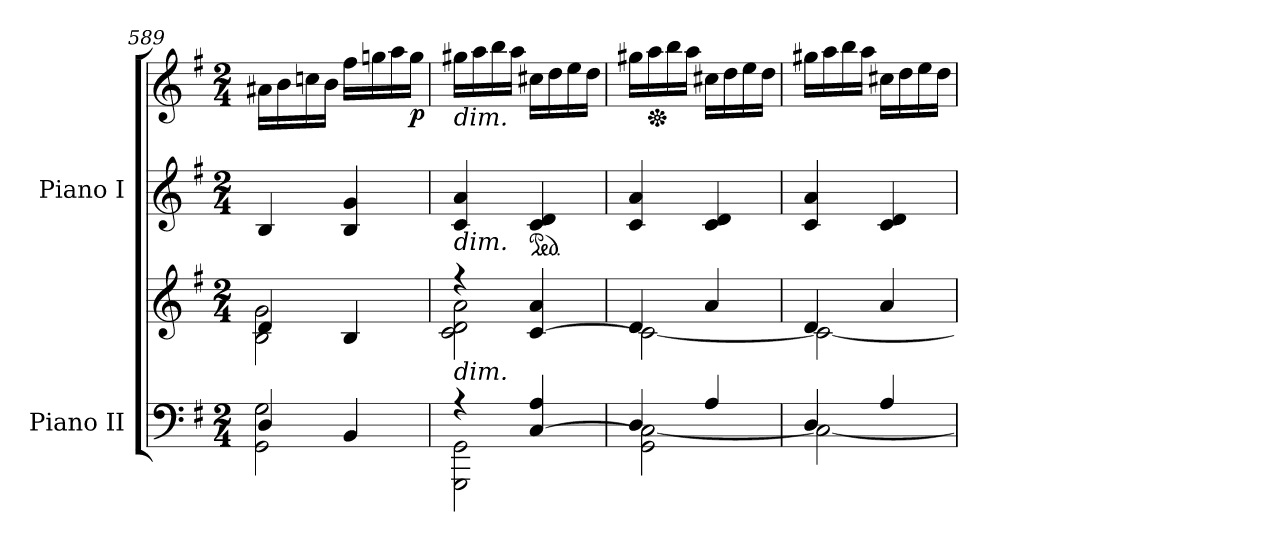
**kern	**kern	**kern	**kern	**dynam
*part2	*part2	*part1	*part1	*part1
*staff4	*staff3	*staff2	*staff1	*staff1/2
*I"Piano II	*	*I"Piano I	*	*
*I'Pno. II	*	*I'Pno. I	*	*
*clefF4	*clefG2	*clefG2	*clefG2	*
*k[f#]	*k[f#]	*k[f#]	*k[f#]	*
*M2/4	*M2/4	*M2/4	*M2/4	*
=589	=589	=589	=589	=589
*^	*^	*	*	*
4D!/	2GG!\ 2G!\	4d!/	2B!\ 2g!\	4B/	16a#X\LL	.
.	.	.	.	.	16b\	.
.	.	.	.	.	16ccn\	.
.	.	.	.	.	16b\JJ	.
4BB!/	.	4B!/	.	4B/ 4g/	16ff#\LL	.
.	.	.	.	.	16ggn\	.
.	.	.	.	.	16aa\	.
!	!	!	!	!	!	!LO:DY:b
.	.	.	.	.	16gg\JJ	p
!!LO:LB:g=z
=590	=590	=590	=590	=590	=590	=590
!	!	!	!	!	!LO:TX:b:i:t=dim.	!
!	!	!	!	!LO:TX:b:i:t=dim.	!	!
!	!	!LO:TX:b:i:t=dim.	!	!	!	!
4r	2GGG!\ 2GG!\	4r	2c!\ 2d!\ 2a!\	4c/ 4a/	16gg#X\LL	.
.	.	.	.	.	16aa\	.
.	.	.	.	.	16bb\	.
.	.	.	.	.	16aa\JJ	.
*	*	*	*	*ped	*	*
[4C!/ 4A!/	.	[4c!/ 4a!/	.	4c/ 4d/	16cc#X\LL	.
.	.	.	.	.	16dd\	.
.	.	.	.	.	16ee\	.
.	.	.	.	.	16dd\JJ	.
=591	=591	=591	=591	=591	=591	=591
4D!/	2GG!\ 2C!\_	4d!/	2c!\_	4c/ 4a/	16gg#X\LL	.
*	*	*	*	*	*Xped	*
.	.	.	.	.	16aa\	.
.	.	.	.	.	16bb\	.
.	.	.	.	.	16aa\JJ	.
4A!/	.	4a!/	.	4c/ 4d/	16cc#X\LL	.
.	.	.	.	.	16dd\	.
.	.	.	.	.	16ee\	.
.	.	.	.	.	16dd\JJ	.
=592	=592	=592	=592	=592	=592	=592
*	*	*	*	*	*MM130	*
4D!/	2C!\_	4d!/	2c!\_	4c/ 4a/	16gg#X\LL	.
.	.	.	.	.	16aa\	.
.	.	.	.	.	16bb\	.
.	.	.	.	.	16aa\JJ	.
4A!/	.	4a!/	.	4c/ 4d/	16cc#X\LL	.
.	.	.	.	.	16dd\	.
.	.	.	.	.	16ee\	.
.	.	.	.	.	16dd\JJ	.
*v	*v	*	*	*	*	*
*	*v	*v	*	*	*
=	=	=	=	=
*-	*-	*-	*-	*-
